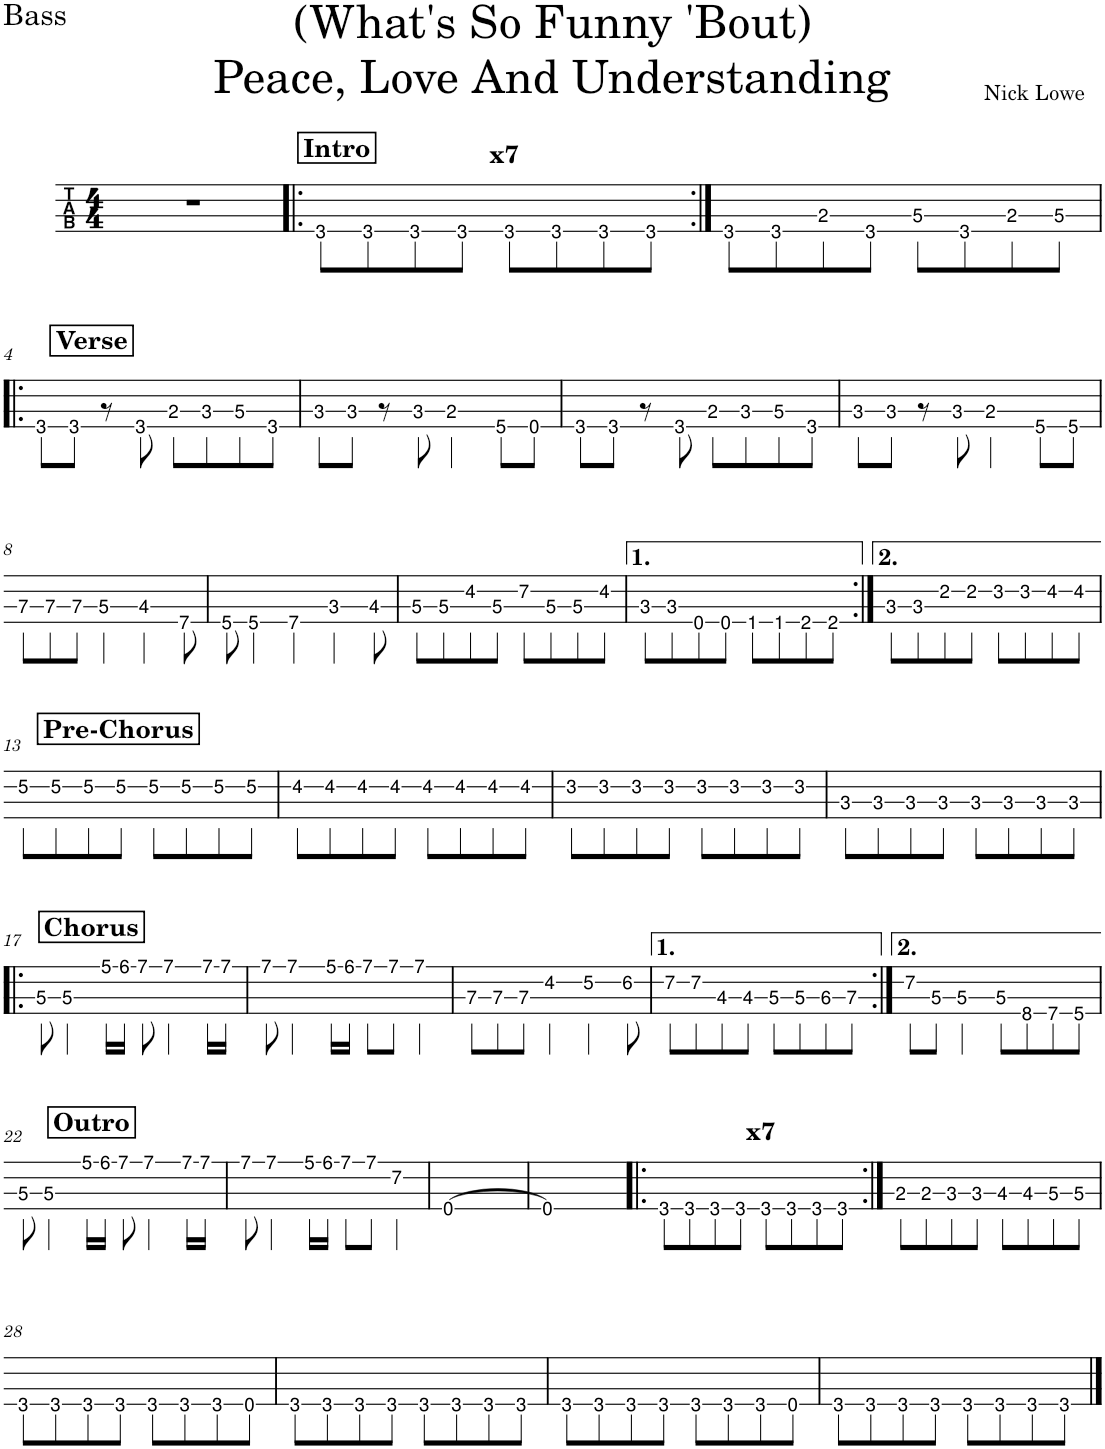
**kern
*part1
*staff1
*I"Electric Bass
*I'El. B.
*stria4
*
*Trd7c12
*k[]
*M4/4
=1
1r
!!LO:REH:place=s1:a:B:cj:fs=12:t=Intro
=2!|:
8GG\L
8GG\
8GG\
8GG\J
!LO:TX:a:B:t=x7
8GG\L
8GG\
8GG\
8GG\J
=3:|!
8GG\L
8GG\
8BB\
8GG\J
8D\L
8GG\
8BB\
8D\J
!!LO:LB:g=z
!!LO:REH:place=s1:a:B:cj:fs=12:t=Verse
=4!|:
8GG\L
8GG\J
8r
8GG\
8BB\L
8C\
8D\
8GG\J
=5
8C\L
8C\J
8r
8C\
4BB\
8AA\L
8EE\J
=6
8GG\L
8GG\J
8r
8GG\
8BB\L
8C\
8D\
8GG\J
=7
8C\L
8C\J
8r
8C\
4BB\
8AA\L
8AA\J
!!LO:LB:g=z
=8
8E\L
8E\
8E\J
4D\
4C#\
8BB\
=9
8AA\
4AA\
4BB\
4C\
8C#\
=10
8D\L
8D\
8F#\
8D\J
8A\L
8D\
8D\
8F#\J
=11
8C\L
8C\
8EE\
8EE\J
8FF\L
8FF\
8FF#\
8FF#\J
=12:|!
8C\L
8C\
8E\
8E\J
8F\L
8F\
8F#\
8F#\J
!!LO:LB:g=z
!!LO:REH:place=s1:a:B:cj:fs=12:t=Pre-Chorus
=13
8G\L
8G\
8G\
8G\J
8G\L
8G\
8G\
8G\J
=14
8G-\L
8G-\
8G-\
8G-\J
8G-\L
8G-\
8G-\
8G-\J
=15
8F\L
8F\
8F\
8F\J
8F\L
8F\
8F\
8F\J
=16
8C\L
8C\
8C\
8C\J
8C\L
8C\
8C\
8C\J
!!LO:LB:g=z
!!LO:REH:place=s1:a:B:cj:fs=12:t=Chorus
=17!|:
8D\
4D\
16c\LL
16c#\JJ
8d\
4d\
16d\LL
16d\JJ
=18
8d\
4d\
16c\LL
16c#\JJ
8d\L
8d\J
4d\
=19
8E\L
8E\
8E\J
4F#\
4G\
8G#\
=20
8A\L
8A\
8C#\
8C#\J
8D\L
8D\
8E-\
8E\J
=21:|!
8A\L
8D\J
4D\
8D\L
8C\
8BB\
8AA\J
!!LO:LB:g=z
!!LO:REH:place=s1:a:B:cj:fs=12:t=Outro
=22
8D\
4D\
16c\LL
16c#\JJ
8d\
4d\
16d\LL
16d\JJ
=23
8d\
4d\
16c\LL
16c#\JJ
8d\L
8d\J
4A\
=24
[1EE
=25
1EE]
=26!|:
8GG\L
8GG\
8GG\
8GG\J
!LO:TX:a:B:t=x7
8GG\L
8GG\
8GG\
8GG\J
=27:|!
8BB\L
8BB\
8C\
8C\J
8D-\L
8D-\
8D\
8D\J
!!LO:LB:g=z
=28
8GG\L
8GG\
8GG\
8GG\J
8GG\L
8GG\
8GG\
8EE\J
=29
8GG\L
8GG\
8GG\
8GG\J
8GG\L
8GG\
8GG\
8GG\J
=30
8GG\L
8GG\
8GG\
8GG\J
8GG\L
8GG\
8GG\
8EE\J
=31
8GG\L
8GG\
8GG\
8GG\J
8GG\L
8GG\
8GG\
8GG\J
==
*-
